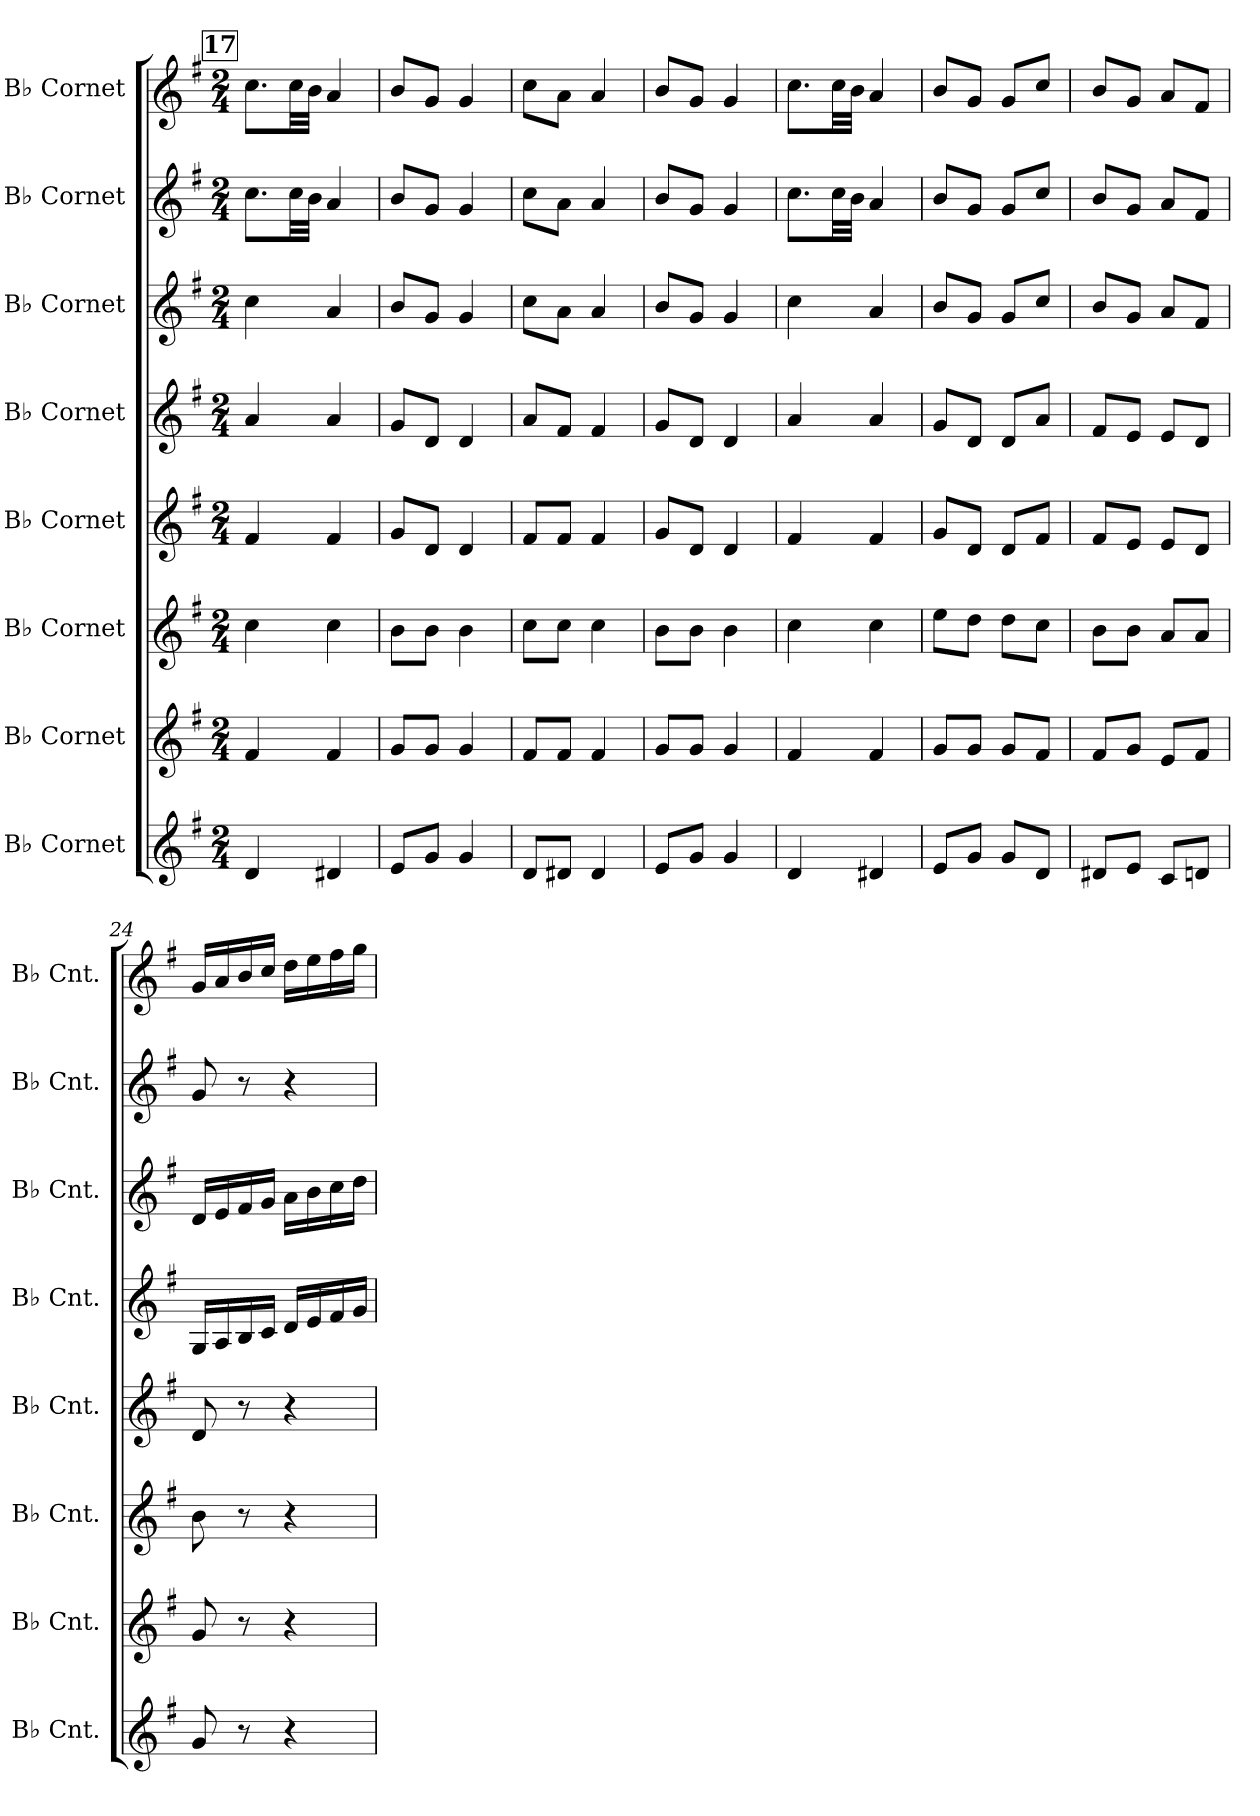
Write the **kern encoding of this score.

**kern	**kern	**kern	**kern	**kern	**kern	**kern	**kern
*part8	*part7	*part6	*part5	*part4	*part3	*part2	*part1
*staff8	*staff7	*staff6	*staff5	*staff4	*staff3	*staff2	*staff1
*I"B♭ Cornet	*I"B♭ Cornet	*I"B♭ Cornet	*I"B♭ Cornet	*I"B♭ Cornet	*I"B♭ Cornet	*I"B♭ Cornet	*I"B♭ Cornet
*I'B♭ Cnt.	*I'B♭ Cnt.	*I'B♭ Cnt.	*I'B♭ Cnt.	*I'B♭ Cnt.	*I'B♭ Cnt.	*I'B♭ Cnt.	*I'B♭ Cnt.
*clefG2	*clefG2	*clefG2	*clefG2	*clefG2	*clefG2	*clefG2	*clefG2
*ITrd1c2	*ITrd1c2	*ITrd1c2	*ITrd1c2	*ITrd1c2	*ITrd1c2	*ITrd1c2	*ITrd1c2
*k[b-]	*k[b-]	*k[b-]	*k[b-]	*k[b-]	*k[b-]	*k[b-]	*k[b-]
*M2/4	*M2/4	*M2/4	*M2/4	*M2/4	*M2/4	*M2/4	*M2/4
!!LO:REH:place=s1:a:B:fs=14:t=17
=17	=17	=17	=17	=17	=17	=17	=17
4c/	4e/	4b-\	4e/	4g/	4b-\	8.b-\L	8.b-\L
.	.	.	.	.	.	32b-\LL	32b-\LL
.	.	.	.	.	.	32a\JJJ	32a\JJJ
4c#X/	4e/	4b-\	4e/	4g/	4g/	4g/	4g/
=18	=18	=18	=18	=18	=18	=18	=18
8d/L	8f/L	8a\L	8f/L	8f/L	8a/L	8a/L	8a/L
8f/J	8f/J	8a\J	8c/J	8c/J	8f/J	8f/J	8f/J
4f/	4f/	4a\	4c/	4c/	4f/	4f/	4f/
=19	=19	=19	=19	=19	=19	=19	=19
8c/L	8e/L	8b-\L	8e/L	8g/L	8b-\L	8b-\L	8b-\L
8c#X/J	8e/J	8b-\J	8e/J	8e/J	8g\J	8g\J	8g\J
4c#/	4e/	4b-\	4e/	4e/	4g/	4g/	4g/
=20	=20	=20	=20	=20	=20	=20	=20
8d/L	8f/L	8a\L	8f/L	8f/L	8a/L	8a/L	8a/L
8f/J	8f/J	8a\J	8c/J	8c/J	8f/J	8f/J	8f/J
4f/	4f/	4a\	4c/	4c/	4f/	4f/	4f/
=21	=21	=21	=21	=21	=21	=21	=21
4c/	4e/	4b-\	4e/	4g/	4b-\	8.b-\L	8.b-\L
.	.	.	.	.	.	32b-\LL	32b-\LL
.	.	.	.	.	.	32a\JJJ	32a\JJJ
4c#X/	4e/	4b-\	4e/	4g/	4g/	4g/	4g/
=22	=22	=22	=22	=22	=22	=22	=22
8d/L	8f/L	8dd\L	8f/L	8f/L	8a/L	8a/L	8a/L
8f/J	8f/J	8cc\J	8c/J	8c/J	8f/J	8f/J	8f/J
8f/L	8f/L	8cc\L	8c/L	8c/L	8f/L	8f/L	8f/L
8c/J	8e/J	8b-\J	8e/J	8g/J	8b-/J	8b-/J	8b-/J
=23	=23	=23	=23	=23	=23	=23	=23
8c#X/L	8e/L	8a\L	8e/L	8e/L	8a/L	8a/L	8a/L
8d/J	8f/J	8a\J	8d/J	8d/J	8f/J	8f/J	8f/J
8B-/L	8d/L	8g/L	8d/L	8d/L	8g/L	8g/L	8g/L
8cn/J	8e/J	8g/J	8c/J	8c/J	8e/J	8e/J	8e/J
=24	=24	=24	=24	=24	=24	=24	=24
8f/	8f/	8a\	8c/	16F/LL	16c/LL	8f/	16f/LL
.	.	.	.	16G/	16d/	.	16g/
8r	8r	8r	8r	16A/	16e/	8r	16a/
.	.	.	.	16B-/JJ	16f/JJ	.	16b-/JJ
4r	4r	4r	4r	16c/LL	16g\LL	4r	16cc\LL
.	.	.	.	16d/	16a\	.	16dd\
.	.	.	.	16e/	16b-\	.	16ee\
.	.	.	.	16f/JJ	16cc\JJ	.	16ff\JJ
=	=	=	=	=	=	=	=
*-	*-	*-	*-	*-	*-	*-	*-
